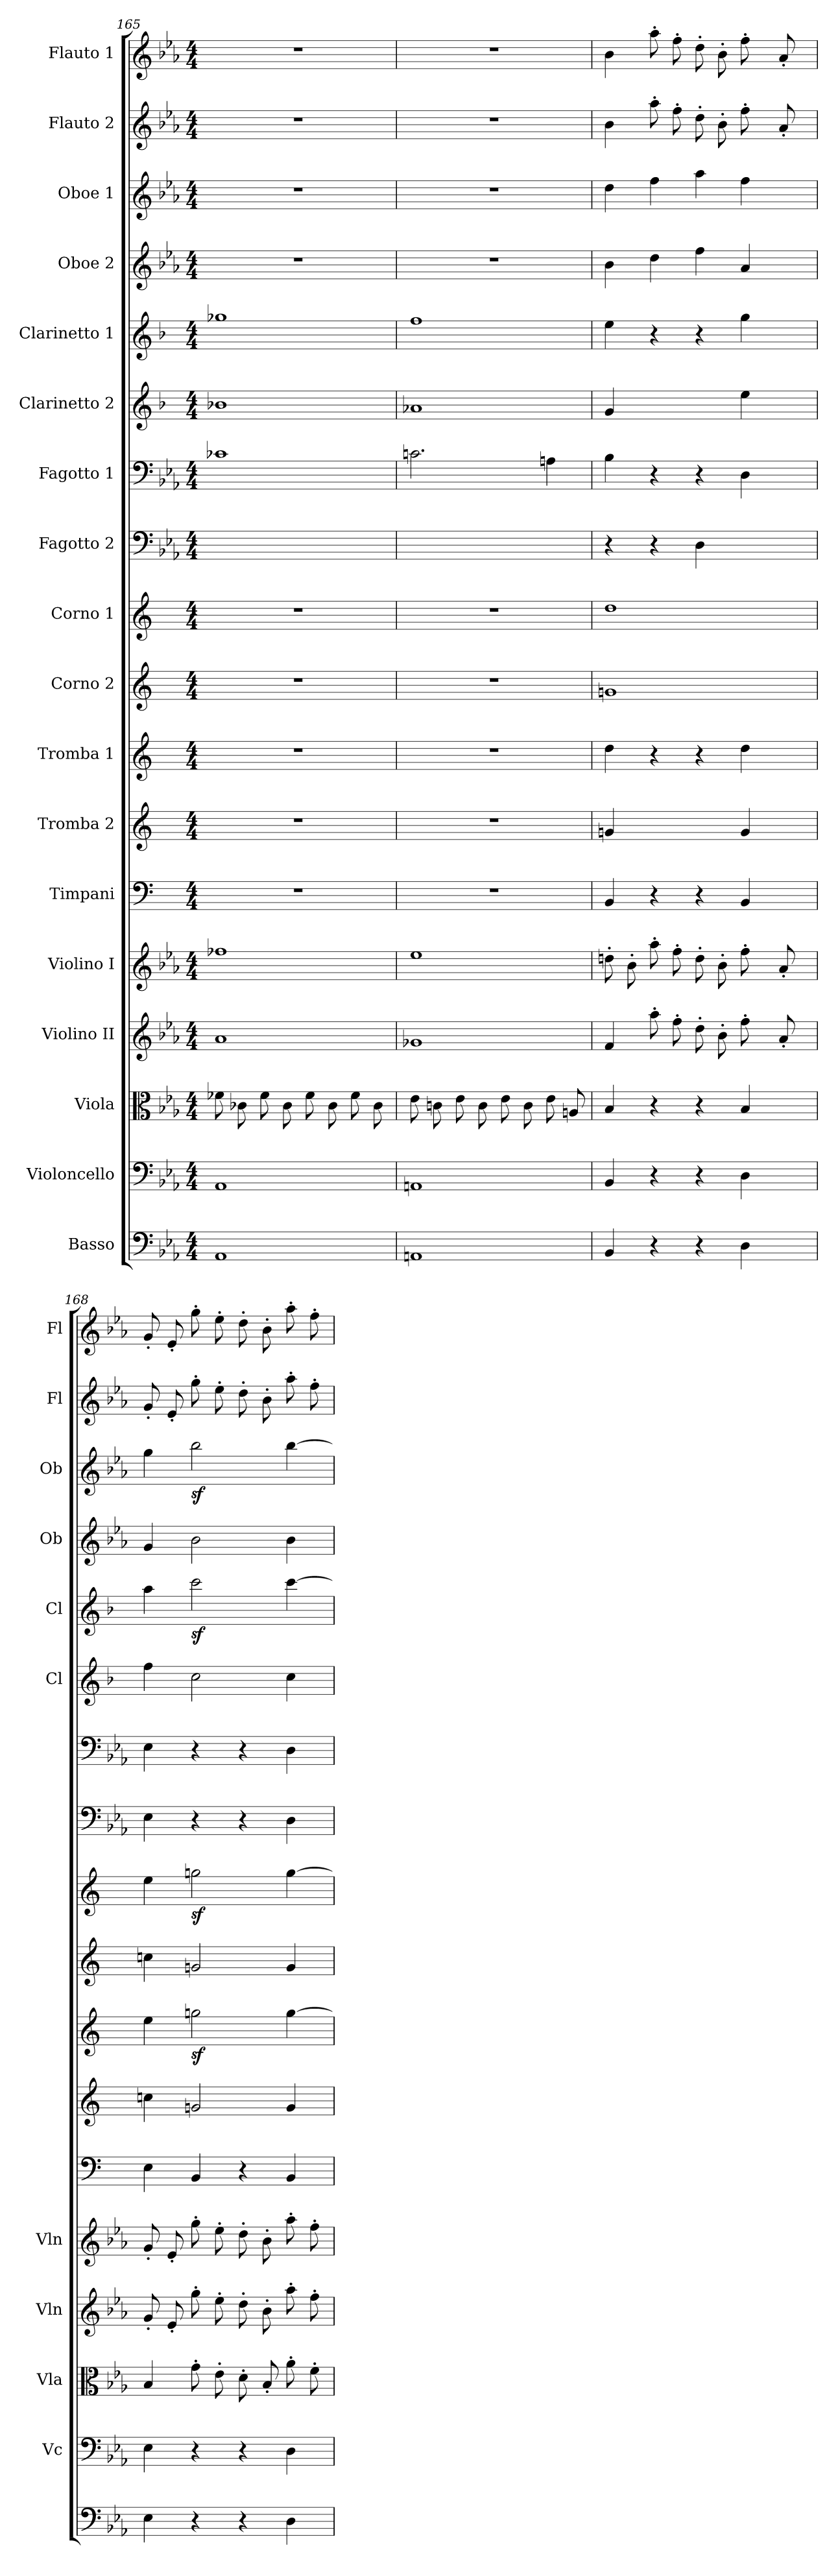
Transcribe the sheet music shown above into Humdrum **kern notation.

**kern	**kern	**kern	**kern	**kern	**kern	**kern	**kern	**dynam	**kern	**kern	**dynam	**kern	**kern	**kern	**kern	**dynam	**kern	**kern	**dynam	**kern	**kern
*part18	*part17	*part16	*part15	*part14	*part13	*part12	*part11	*part11	*part10	*part9	*part9	*part8	*part7	*part6	*part5	*part5	*part4	*part3	*part3	*part2	*part1
*staff18	*staff17	*staff16	*staff15	*staff14	*staff13	*staff12	*staff11	*staff11	*staff10	*staff9	*staff9	*staff8	*staff7	*staff6	*staff5	*staff5	*staff4	*staff3	*staff3	*staff2	*staff1
*I"Basso	*I"Violoncello	*I"Viola	*I"Violino II	*I"Violino I	*I"Timpani	*I"Tromba 2	*I"Tromba 1	*	*I"Corno 2	*I"Corno 1	*	*I"Fagotto 2	*I"Fagotto 1	*I"Clarinetto 2	*I"Clarinetto 1	*	*I"Oboe 2	*I"Oboe 1	*	*I"Flauto 2	*I"Flauto 1
*	*I'Vc	*I'Vla	*I'Vln	*I'Vln	*	*	*	*	*	*	*	*	*	*I'Cl	*I'Cl	*	*I'Ob	*I'Ob	*	*I'Fl	*I'Fl
*clefF4	*clefF4	*clefC3	*clefG2	*clefG2	*clefF4	*clefG2	*clefG2	*	*clefG2	*clefG2	*	*clefF4	*clefF4	*clefG2	*clefG2	*	*clefG2	*clefG2	*	*clefG2	*clefG2
*ITrd7c12	*	*	*	*	*	*ITrd-2c-3	*ITrd-2c-3	*	*ITrd5c9	*ITrd5c9	*	*	*	*ITrd1c2	*ITrd1c2	*	*	*	*	*	*
*k[b-e-a-]	*k[b-e-a-]	*k[b-e-a-]	*k[b-e-a-]	*k[b-e-a-]	*	*	*	*	*	*	*	*k[b-e-a-]	*k[b-e-a-]	*k[b-e-a-]	*k[b-e-a-]	*	*k[b-e-a-]	*k[b-e-a-]	*	*k[b-e-a-]	*k[b-e-a-]
*M4/4	*M4/4	*M4/4	*M4/4	*M4/4	*M4/4	*M4/4	*M4/4	*	*M4/4	*M4/4	*	*M4/4	*M4/4	*M4/4	*M4/4	*	*M4/4	*M4/4	*	*M4/4	*M4/4
=165	=165	=165	=165	=165	=165	=165	=165	=165	=165	=165	=165	=165	=165	=165	=165	=165	=165	=165	=165	=165	=165
1AAA-	1AA-	8f-X	1a-	1ff-X	1r	1r	1r	.	1r	1r	.	1ryy	1c-X	1a-X	1ff-X	.	1r	1r	.	1r	1r
.	.	8c-X	.	.	.	.	.	.	.	.	.	.	.	.	.	.	.	.	.	.	.
.	.	8f-	.	.	.	.	.	.	.	.	.	.	.	.	.	.	.	.	.	.	.
.	.	8c-	.	.	.	.	.	.	.	.	.	.	.	.	.	.	.	.	.	.	.
.	.	8f-	.	.	.	.	.	.	.	.	.	.	.	.	.	.	.	.	.	.	.
.	.	8c-	.	.	.	.	.	.	.	.	.	.	.	.	.	.	.	.	.	.	.
.	.	8f-	.	.	.	.	.	.	.	.	.	.	.	.	.	.	.	.	.	.	.
.	.	8c-	.	.	.	.	.	.	.	.	.	.	.	.	.	.	.	.	.	.	.
=166	=166	=166	=166	=166	=166	=166	=166	=166	=166	=166	=166	=166	=166	=166	=166	=166	=166	=166	=166	=166	=166
1AAAn	1AAn	8e-	1g-X	1ee-	1r	1r	1r	.	1r	1r	.	1ryy	2.cn	1g-X	1ee-	.	1r	1r	.	1r	1r
.	.	8cn	.	.	.	.	.	.	.	.	.	.	.	.	.	.	.	.	.	.	.
.	.	8e-	.	.	.	.	.	.	.	.	.	.	.	.	.	.	.	.	.	.	.
.	.	8c	.	.	.	.	.	.	.	.	.	.	.	.	.	.	.	.	.	.	.
.	.	8e-	.	.	.	.	.	.	.	.	.	.	.	.	.	.	.	.	.	.	.
.	.	8c	.	.	.	.	.	.	.	.	.	.	.	.	.	.	.	.	.	.	.
.	.	8e-	.	.	.	.	.	.	.	.	.	.	4An	.	.	.	.	.	.	.	.
.	.	8An	.	.	.	.	.	.	.	.	.	.	.	.	.	.	.	.	.	.	.
=167	=167	=167	=167	=167	=167	=167	=167	=167	=167	=167	=167	=167	=167	=167	=167	=167	=167	=167	=167	=167	=167
4BBB-	4BB-	4B-	4f	8ddn'	4BB	4b-X	4ff	.	1B-X	1f	.	4r	4B-	4f	4dd	.	4b-	4dd	.	4b-	4b-
.	.	.	.	8b-'	.	.	.	.	.	.	.	.	.	.	.	.	.	.	.	.	.
4r	4r	4r	8aa-'	8aa-'	4r	4ryy	4r	.	.	.	.	4r	4r	4ryy	4r	.	4dd	4ff	.	8aa-'	8aa-'
.	.	.	8ff'	8ff'	.	.	.	.	.	.	.	.	.	.	.	.	.	.	.	8ff'	8ff'
4r	4r	4r	8dd'	8dd'	4r	4ryy	4r	.	.	.	.	4D	4r	4ryy	4r	.	4ff	4aa-	.	8dd'	8dd'
.	.	.	8b-'	8b-'	.	.	.	.	.	.	.	.	.	.	.	.	.	.	.	8b-'	8b-'
4DD	4D	4B-	8ff'	8ff'	4BB	4b-	4ff	.	.	.	.	32ryy	4D	4dd	4ff	.	4a-	4ff	.	8ff'	8ff'
.	.	.	.	.	.	.	.	.	.	.	.	32ryy	.	.	.	.	.	.	.	.	.
.	.	.	.	.	.	.	.	.	.	.	.	32ryy	.	.	.	.	.	.	.	.	.
.	.	.	.	.	.	.	.	.	.	.	.	32ryy	.	.	.	.	.	.	.	.	.
.	.	.	8a-'	8a-'	.	.	.	.	.	.	.	32ryy	.	.	.	.	.	.	.	8a-'	8a-'
.	.	.	.	.	.	.	.	.	.	.	.	32ryy	.	.	.	.	.	.	.	.	.
.	.	.	.	.	.	.	.	.	.	.	.	32ryy	.	.	.	.	.	.	.	.	.
.	.	.	.	.	.	.	.	.	.	.	.	32ryy	.	.	.	.	.	.	.	.	.
=168	=168	=168	=168	=168	=168	=168	=168	=168	=168	=168	=168	=168	=168	=168	=168	=168	=168	=168	=168	=168	=168
4EE-	4E-	4B-	8g'	8g'	4E	4ee-X	4gg	.	4e-X	4g	.	4E-	4E-	4ee-	4gg	.	4g	4gg	.	8g'	8g'
.	.	.	8e-'	8e-'	.	.	.	.	.	.	.	.	.	.	.	.	.	.	.	8e-'	8e-'
4r	4r	8g'	8gg'	8gg'	4BB	2b-X	2bb-X	sf	2B-X	2b-X	sf	4r	4r	2b-	2bb-	sf	2b-	2bb-	sf	8gg'	8gg'
.	.	8e-'	8ee-'	8ee-'	.	.	.	.	.	.	.	.	.	.	.	.	.	.	.	8ee-'	8ee-'
4r	4r	8d'	8dd'	8dd'	4r	.	.	.	.	.	.	4r	4r	.	.	.	.	.	.	8dd'	8dd'
.	.	8B-'	8b-'	8b-'	.	.	.	.	.	.	.	.	.	.	.	.	.	.	.	8b-'	8b-'
4DD	4D	8a-'	8aa-'	8aa-'	4BB	4b-	[4bb-	.	4B-	[4b-	.	4D	4D	4b-	[4bb-	.	4b-	[4bb-	.	8aa-'	8aa-'
.	.	8f'	8ff'	8ff'	.	.	.	.	.	.	.	.	.	.	.	.	.	.	.	8ff'	8ff'
=	=	=	=	=	=	=	=	=	=	=	=	=	=	=	=	=	=	=	=	=	=
*-	*-	*-	*-	*-	*-	*-	*-	*-	*-	*-	*-	*-	*-	*-	*-	*-	*-	*-	*-	*-	*-
